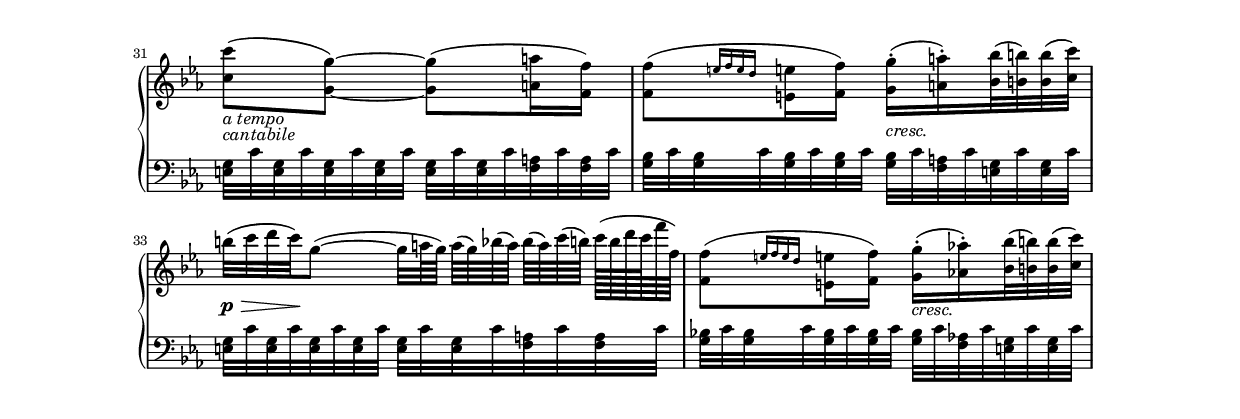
\version "2.11.51"
\include "english.ly"
#(set-global-staff-size 15)
\paper {
  line-width = 16\cm
  indent = 0\cm
}

% NR 1.2 Rhythms

% Beethoven, Op. 81a
% Piano sonata 26 - Das Lebewohl
% Movt II - Abwesenheit
% Measures 31 - 34

\layout {
  \context {
    \Score
    \override SpacingSpanner #'base-shortest-duration =
      #(ly:make-moment 1 40)
      %\override SpacingSpanner #'strict-grace-spacing = ##t
  }
  \context {
    \Staff
    \remove "Time_signature_engraver"
  }
}

\new PianoStaff <<

   % RH Staff
   \new Staff {
      \clef treble
      \key c \minor
      \time 2/4
      \set Score.currentBarNumber = #31

      <c''' c''>8 ( -\markup {
        \override #'(baseline-skip . 2) \italic \column {
          \line { a tempo }
          cantabile
        }
      }
      <g'' g'>8 )
      ~
      <g'' g'>8 (
      <a'' a'>16
      <f'' f'>16 )

      |

      \afterGrace
         <f'' f'>8 [ (
         {
            e''16 [
            f''16
            e''16
            d''16 ]
         }
      <e''! e'>16
      <f'' f'>16 ] )
      \once \override TextScript #'padding = #3.8
      <g'' g'>16 ( \staccato -\markup { \italic cresc. }
      <a'' a'>16 ) \staccato
      <bf'' bf'>32  (
      <b'' b'>32 )
      <b'' b'>32 (
      <c''' c''>32 )

      |
      
      \once \override DynamicLineSpanner #'padding = #2
      b''32 ( \p \>
      c'''32
      d'''32
      c'''32 ) \!
      g''8 (
      ~
      g''32 [
      a''64
      g''64 ) ]

      a''64 ( [
      g''64 )
      bf''64 (
      a''64 ) ]

      bf''64 ( [
      a''64 )
      c'''64 (
      b''64 ) ]

      c'''128 ( [
      b''128
      d'''128
      c'''128
      f'''64
      f''64 ) ]
      
      |

      \afterGrace
         <f'' f'>8 [ (
         {
            e''16 [
            f''16
            e''16
            d''16 ]
         }
      <e''! e'>16
      <f'' f'>16 ] )
      <g'' g'>16 ( \staccato -\markup { \italic cresc. }
      <af''! af'!>16 ) \staccato
      <bf'' bf'>32  (
      <b'' b'>32 )
      <b'' b'>32 (
      <c''' c''>32 )
   }

   % LH Staff
   \new Staff {
      \clef bass
      \key c \minor
      \time 2/4

      <g e>32
      c'32
      <g e>32
      c'32

      <g e>32
      c'32
      <g e>32
      c'32

      <g e>32
      c'32
      <g e>32
      c'32

      <a f>32
      c'32
      <a f>32
      c'32

      |
      
      <bf g>32
      c'32
      <bf g>32
      c'32

      <bf g>32
      c'32
      <bf g>32
      c'32

      <bf g>32
      c'32
      <a f>32
      c'32

      <g e>32
      c'32
      <g e>32
      c'32

      |

      <g e>32
      c'32
      <g e>32
      c'32

      <g e>32
      c'32
      <g e>32
      c'32

      <g e>32
      c'32
      <g e>32
      c'32

      <a f>32
      c'32
      <a f>32
      c'32

      |
      
      <bf! g>32
      c'32
      <bf g>32
      c'32

      <bf g>32
      c'32
      <bf g>32
      c'32

      <bf g>32
      c'32
      <af! f>32
      c'32

      <g e>32
      c'32
      <g e>32
      c'32
   }

>>
